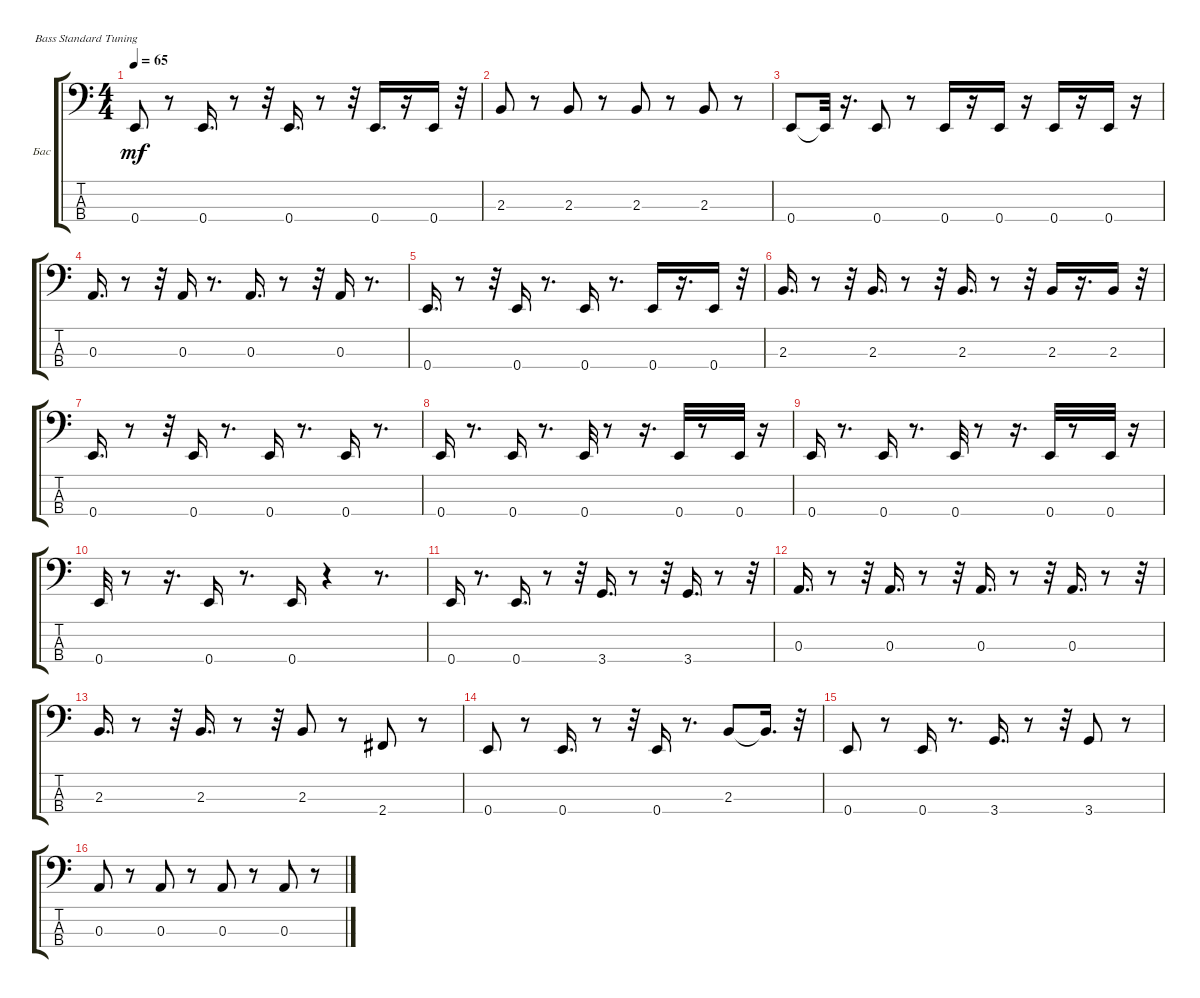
\bracketExtendMode groupsimilarinstruments
\firstSystemTrackNameOrientation horizontal
\otherSystemsTrackNameOrientation horizontal
\track ("Бас" "Бас") {instrument electricbassfinger}
\staff {score tabs}
\tuning (G2 D2 A1 E1)
\ts (4 4)
\tempo 65
\clef f4
\ks c
0.4.8{dy mf} r.8 0.4.16{d} r.8 r.32 0.4.16{d} r.8 r.32 0.4.16{d} r.16 0.4.16 r.32 |
2.3.8 r.8 2.3.8 r.8 2.3.8 r.8 2.3.8 r.8 |
0.4.8 0.4{t}.32 r.16{d} 0.4.8 r.8 0.4.16 r.16 0.4.16 r.16 0.4.16 r.16 0.4.16 r.16 |
0.3.16{d} r.8 r.32 0.3.16 r.8{d} 0.3.16{d} r.8 r.32 0.3.16 r.8{d} |
0.4.16{d} r.8 r.32 0.4.16 r.8{d} 0.4.16 r.8{d} 0.4.16 r.16{d} 0.4.16 r.32 |
2.3.16{d} r.8 r.32 2.3.16{d} r.8 r.32 2.3.16{d} r.8 r.32 2.3.16 r.16{d} 2.3.16 r.32 |
0.4.16{d} r.8 r.32 0.4.16 r.8{d} 0.4.16 r.8{d} 0.4.16 r.8{d} |
0.4.16 r.8{d} 0.4.16 r.8{d} 0.4.32 r.8 r.16{d} 0.4.32 r.8 0.4.32 r.16 |
0.4.16 r.8{d} 0.4.16 r.8{d} 0.4.32 r.8 r.16{d} 0.4.32 r.8 0.4.32 r.16 |
0.4.32 r.8 r.16{d} 0.4.16 r.8{d} 0.4.16 r.4 r.8{d} |
0.4.16 r.8{d} 0.4.16{d} r.8 r.32 3.4.16{d} r.8 r.32 3.4.16{d} r.8 r.32 |
0.3.16{d} r.8 r.32 0.3.16{d} r.8 r.32 0.3.16{d} r.8 r.32 0.3.16{d} r.8 r.32 |
2.3.16{d} r.8 r.32 2.3.16{d} r.8 r.32 2.3.8 r.8 2.4.8 r.8 |
0.4.8 r.8 0.4.16{d} r.8 r.32 0.4.16 r.8{d} 2.3.8 2.3{t}.16{d} r.32 |
0.4.8 r.8 0.4.16 r.8{d} 3.4.16{d} r.8 r.32 3.4.8 r.8 |
0.3.8 r.8 0.3.8 r.8 0.3.8 r.8 0.3.8 r.8
